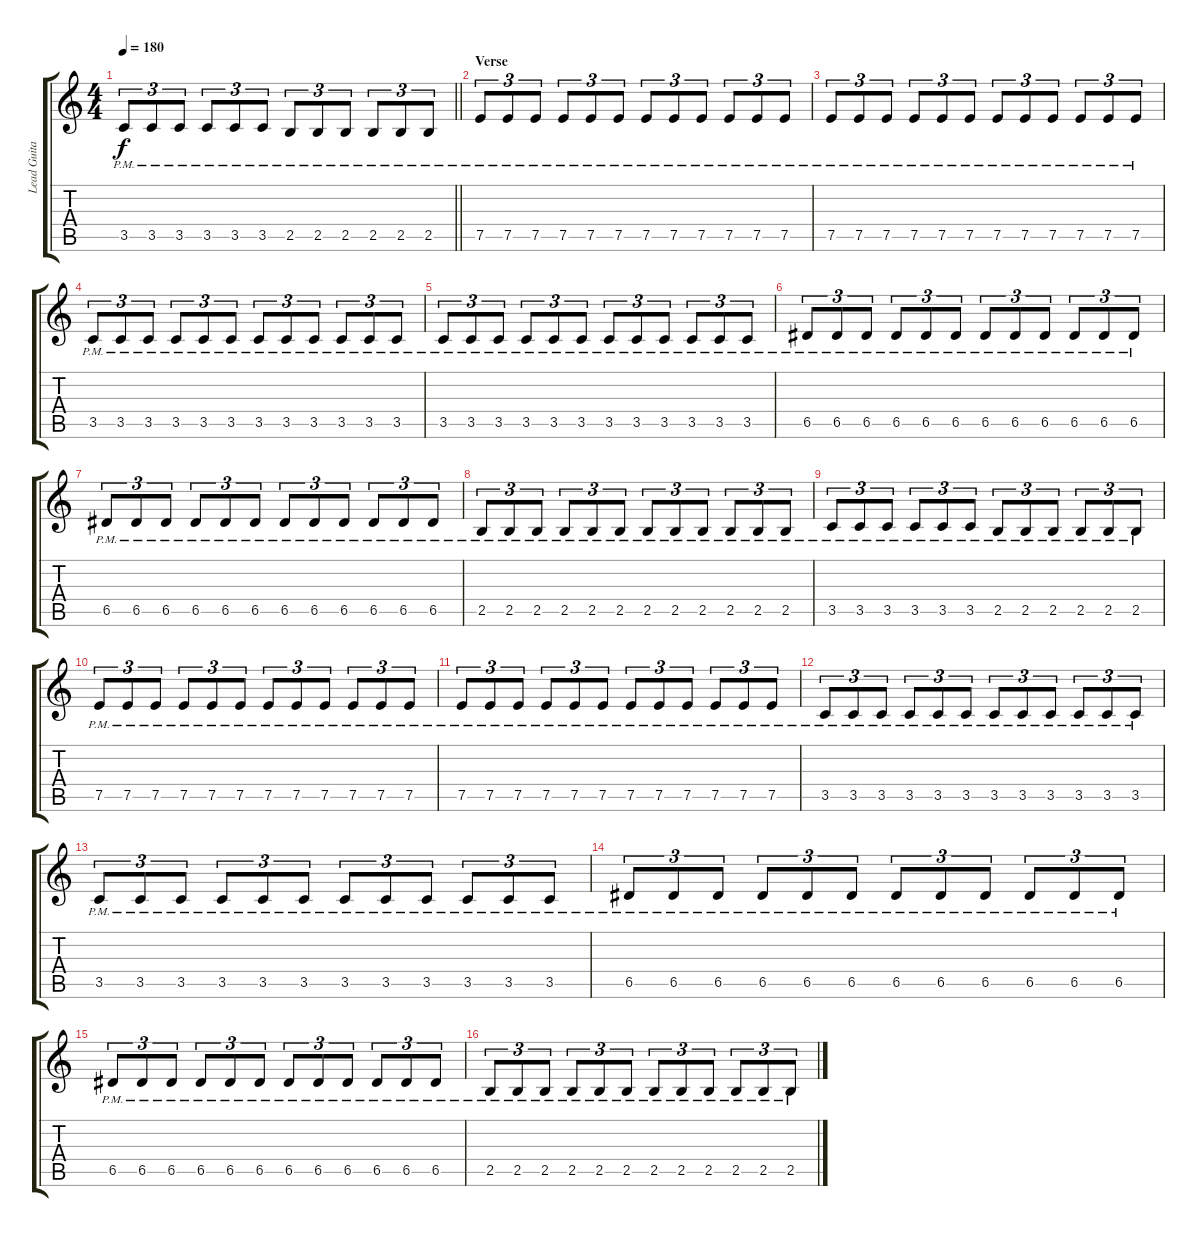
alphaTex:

\track ("Lead Guitar" "Lead Guita") {instrument distortionguitar}
\staff {score tabs}
\tuning (E4 B3 G3 D3 A2 D2) {hide}
\ts (4 4)
\tempo 180
\clef g2
\barLineRight lightlight
\ks c
3.5{pm}.8{tu (3 2) dy f} 3.5{pm}.8{tu (3 2)} 3.5{pm}.8{tu (3 2)} 3.5{pm}.8{tu (3 2)} 3.5{pm}.8{tu (3 2)} 3.5{pm}.8{tu (3 2)} 2.5{pm}.8{tu (3 2)} 2.5{pm}.8{tu (3 2)} 2.5{pm}.8{tu (3 2)} 2.5{pm}.8{tu (3 2)} 2.5{pm}.8{tu (3 2)} 2.5{pm}.8{tu (3 2)} |
\section ("" "Verse")
7.5{pm}.8{tu (3 2)} 7.5{pm}.8{tu (3 2)} 7.5{pm}.8{tu (3 2)} 7.5{pm}.8{tu (3 2)} 7.5{pm}.8{tu (3 2)} 7.5{pm}.8{tu (3 2)} 7.5{pm}.8{tu (3 2)} 7.5{pm}.8{tu (3 2)} 7.5{pm}.8{tu (3 2)} 7.5{pm}.8{tu (3 2)} 7.5{pm}.8{tu (3 2)} 7.5{pm}.8{tu (3 2)} |
7.5{pm}.8{tu (3 2)} 7.5{pm}.8{tu (3 2)} 7.5{pm}.8{tu (3 2)} 7.5{pm}.8{tu (3 2)} 7.5{pm}.8{tu (3 2)} 7.5{pm}.8{tu (3 2)} 7.5{pm}.8{tu (3 2)} 7.5{pm}.8{tu (3 2)} 7.5{pm}.8{tu (3 2)} 7.5{pm}.8{tu (3 2)} 7.5{pm}.8{tu (3 2)} 7.5{pm}.8{tu (3 2)} |
3.5{pm}.8{tu (3 2)} 3.5{pm}.8{tu (3 2)} 3.5{pm}.8{tu (3 2)} 3.5{pm}.8{tu (3 2)} 3.5{pm}.8{tu (3 2)} 3.5{pm}.8{tu (3 2)} 3.5{pm}.8{tu (3 2)} 3.5{pm}.8{tu (3 2)} 3.5{pm}.8{tu (3 2)} 3.5{pm}.8{tu (3 2)} 3.5{pm}.8{tu (3 2)} 3.5{pm}.8{tu (3 2)} |
3.5{pm}.8{tu (3 2)} 3.5{pm}.8{tu (3 2)} 3.5{pm}.8{tu (3 2)} 3.5{pm}.8{tu (3 2)} 3.5{pm}.8{tu (3 2)} 3.5{pm}.8{tu (3 2)} 3.5{pm}.8{tu (3 2)} 3.5{pm}.8{tu (3 2)} 3.5{pm}.8{tu (3 2)} 3.5{pm}.8{tu (3 2)} 3.5{pm}.8{tu (3 2)} 3.5{pm}.8{tu (3 2)} |
6.5{pm}.8{tu (3 2)} 6.5{pm}.8{tu (3 2)} 6.5{pm}.8{tu (3 2)} 6.5{pm}.8{tu (3 2)} 6.5{pm}.8{tu (3 2)} 6.5{pm}.8{tu (3 2)} 6.5{pm}.8{tu (3 2)} 6.5{pm}.8{tu (3 2)} 6.5{pm}.8{tu (3 2)} 6.5{pm}.8{tu (3 2)} 6.5{pm}.8{tu (3 2)} 6.5{pm}.8{tu (3 2)} |
6.5{pm}.8{tu (3 2)} 6.5{pm}.8{tu (3 2)} 6.5{pm}.8{tu (3 2)} 6.5{pm}.8{tu (3 2)} 6.5{pm}.8{tu (3 2)} 6.5{pm}.8{tu (3 2)} 6.5{pm}.8{tu (3 2)} 6.5{pm}.8{tu (3 2)} 6.5{pm}.8{tu (3 2)} 6.5{pm}.8{tu (3 2)} 6.5{pm}.8{tu (3 2)} 6.5{pm}.8{tu (3 2)} |
2.5{pm}.8{tu (3 2)} 2.5{pm}.8{tu (3 2)} 2.5{pm}.8{tu (3 2)} 2.5{pm}.8{tu (3 2)} 2.5{pm}.8{tu (3 2)} 2.5{pm}.8{tu (3 2)} 2.5{pm}.8{tu (3 2)} 2.5{pm}.8{tu (3 2)} 2.5{pm}.8{tu (3 2)} 2.5{pm}.8{tu (3 2)} 2.5{pm}.8{tu (3 2)} 2.5{pm}.8{tu (3 2)} |
3.5{pm}.8{tu (3 2)} 3.5{pm}.8{tu (3 2)} 3.5{pm}.8{tu (3 2)} 3.5{pm}.8{tu (3 2)} 3.5{pm}.8{tu (3 2)} 3.5{pm}.8{tu (3 2)} 2.5{pm}.8{tu (3 2)} 2.5{pm}.8{tu (3 2)} 2.5{pm}.8{tu (3 2)} 2.5{pm}.8{tu (3 2)} 2.5{pm}.8{tu (3 2)} 2.5{pm}.8{tu (3 2)} |
7.5{pm}.8{tu (3 2)} 7.5{pm}.8{tu (3 2)} 7.5{pm}.8{tu (3 2)} 7.5{pm}.8{tu (3 2)} 7.5{pm}.8{tu (3 2)} 7.5{pm}.8{tu (3 2)} 7.5{pm}.8{tu (3 2)} 7.5{pm}.8{tu (3 2)} 7.5{pm}.8{tu (3 2)} 7.5{pm}.8{tu (3 2)} 7.5{pm}.8{tu (3 2)} 7.5{pm}.8{tu (3 2)} |
7.5{pm}.8{tu (3 2)} 7.5{pm}.8{tu (3 2)} 7.5{pm}.8{tu (3 2)} 7.5{pm}.8{tu (3 2)} 7.5{pm}.8{tu (3 2)} 7.5{pm}.8{tu (3 2)} 7.5{pm}.8{tu (3 2)} 7.5{pm}.8{tu (3 2)} 7.5{pm}.8{tu (3 2)} 7.5{pm}.8{tu (3 2)} 7.5{pm}.8{tu (3 2)} 7.5{pm}.8{tu (3 2)} |
3.5{pm}.8{tu (3 2)} 3.5{pm}.8{tu (3 2)} 3.5{pm}.8{tu (3 2)} 3.5{pm}.8{tu (3 2)} 3.5{pm}.8{tu (3 2)} 3.5{pm}.8{tu (3 2)} 3.5{pm}.8{tu (3 2)} 3.5{pm}.8{tu (3 2)} 3.5{pm}.8{tu (3 2)} 3.5{pm}.8{tu (3 2)} 3.5{pm}.8{tu (3 2)} 3.5{pm}.8{tu (3 2)} |
3.5{pm}.8{tu (3 2)} 3.5{pm}.8{tu (3 2)} 3.5{pm}.8{tu (3 2)} 3.5{pm}.8{tu (3 2)} 3.5{pm}.8{tu (3 2)} 3.5{pm}.8{tu (3 2)} 3.5{pm}.8{tu (3 2)} 3.5{pm}.8{tu (3 2)} 3.5{pm}.8{tu (3 2)} 3.5{pm}.8{tu (3 2)} 3.5{pm}.8{tu (3 2)} 3.5{pm}.8{tu (3 2)} |
6.5{pm}.8{tu (3 2)} 6.5{pm}.8{tu (3 2)} 6.5{pm}.8{tu (3 2)} 6.5{pm}.8{tu (3 2)} 6.5{pm}.8{tu (3 2)} 6.5{pm}.8{tu (3 2)} 6.5{pm}.8{tu (3 2)} 6.5{pm}.8{tu (3 2)} 6.5{pm}.8{tu (3 2)} 6.5{pm}.8{tu (3 2)} 6.5{pm}.8{tu (3 2)} 6.5{pm}.8{tu (3 2)} |
6.5{pm}.8{tu (3 2)} 6.5{pm}.8{tu (3 2)} 6.5{pm}.8{tu (3 2)} 6.5{pm}.8{tu (3 2)} 6.5{pm}.8{tu (3 2)} 6.5{pm}.8{tu (3 2)} 6.5{pm}.8{tu (3 2)} 6.5{pm}.8{tu (3 2)} 6.5{pm}.8{tu (3 2)} 6.5{pm}.8{tu (3 2)} 6.5{pm}.8{tu (3 2)} 6.5{pm}.8{tu (3 2)} |
2.5{pm}.8{tu (3 2)} 2.5{pm}.8{tu (3 2)} 2.5{pm}.8{tu (3 2)} 2.5{pm}.8{tu (3 2)} 2.5{pm}.8{tu (3 2)} 2.5{pm}.8{tu (3 2)} 2.5{pm}.8{tu (3 2)} 2.5{pm}.8{tu (3 2)} 2.5{pm}.8{tu (3 2)} 2.5{pm}.8{tu (3 2)} 2.5{pm}.8{tu (3 2)} 2.5{pm}.8{tu (3 2)}
